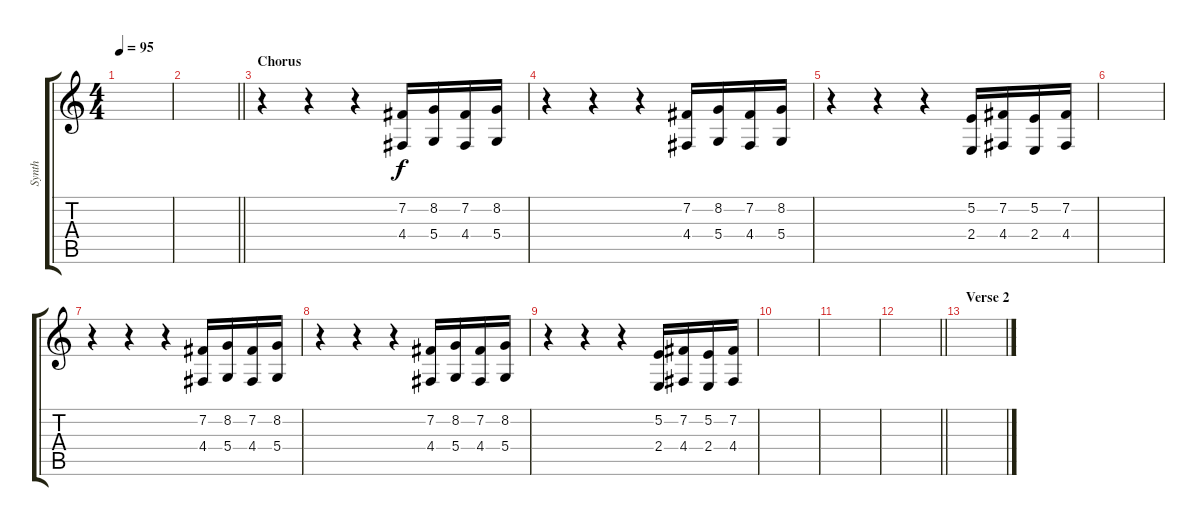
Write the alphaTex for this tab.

\track ("Synth" "Synth") {instrument lead8bassandlead}
\staff {score tabs}
\tuning (E4 B3 G3 D3 A2 E2) {hide}
\ts (4 4)
\tempo 95
\clef g2
\ks c
|
\barLineRight lightlight
|
\section ("" "Chorus")
r.4 r.4 r.4 (7.2 4.4).16 (8.2 5.4).16 (7.2 4.4).16 (8.2 5.4).16 |
r.4 r.4 r.4 (7.2 4.4).16 (8.2 5.4).16 (7.2 4.4).16 (8.2 5.4).16 |
r.4 r.4 r.4 (5.2 2.4).16 (7.2 4.4).16 (5.2 2.4).16 (7.2 4.4).16 |
|
r.4 r.4 r.4 (7.2 4.4).16 (8.2 5.4).16 (7.2 4.4).16 (8.2 5.4).16 |
r.4 r.4 r.4 (7.2 4.4).16 (8.2 5.4).16 (7.2 4.4).16 (8.2 5.4).16 |
r.4 r.4 r.4 (5.2 2.4).16 (7.2 4.4).16 (5.2 2.4).16 (7.2 4.4).16 |
|
|
\barLineRight lightlight
|
\section ("" "Verse 2")
